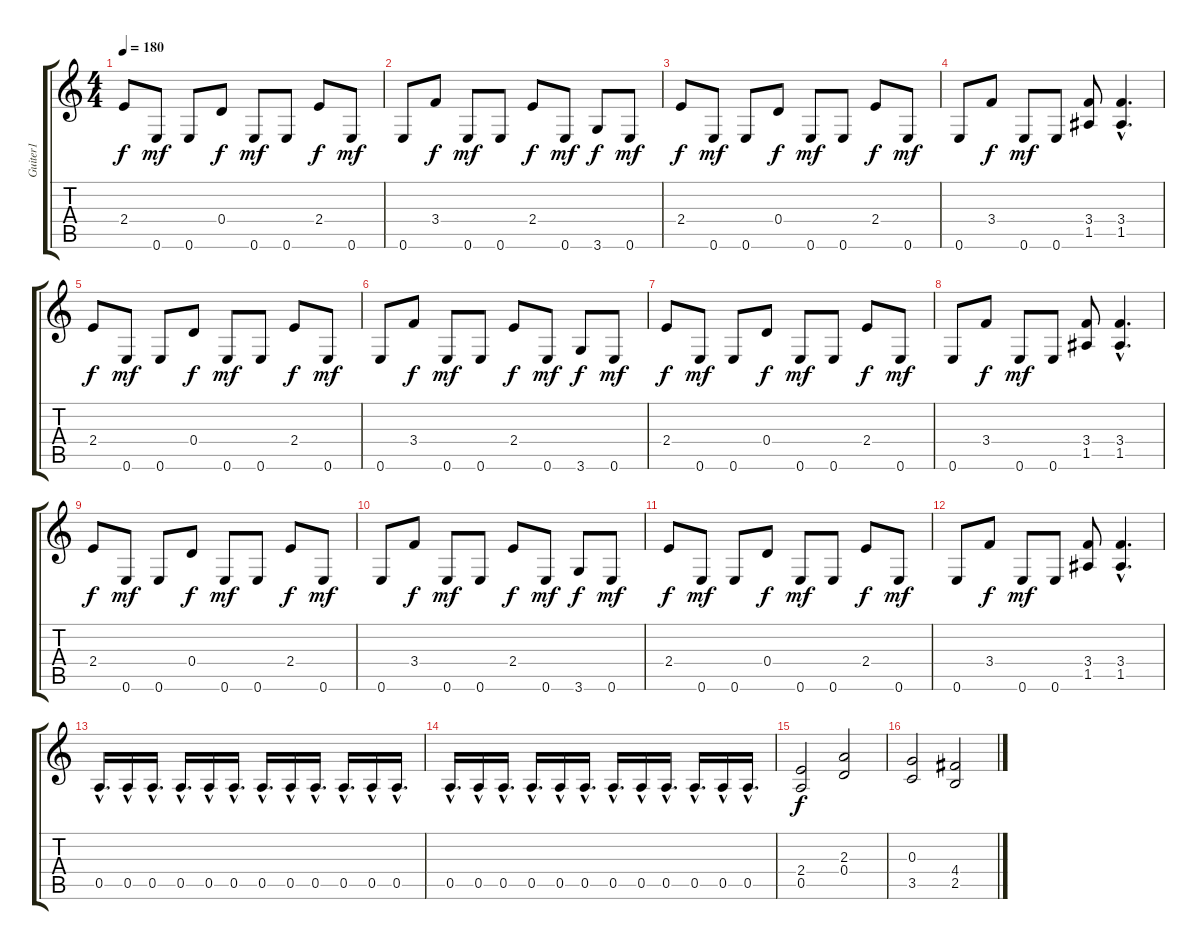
\track ("Guiter1" "Guiter1") {instrument distortionguitar}
\staff {score tabs}
\tuning (E4 B3 G3 D3 A2 E2) {hide}
\ts (4 4)
\tempo 180
\clef g2
\ks c
2.4.8{dy f} 0.6.8{dy mf} 0.6.8 0.4.8{dy f} 0.6.8{dy mf} 0.6.8 2.4.8{dy f} 0.6.8{dy mf} |
0.6.8 3.4.8{dy f} 0.6.8{dy mf} 0.6.8 2.4.8{dy f} 0.6.8{dy mf} 3.6.8{dy f} 0.6.8{dy mf} |
2.4.8{dy f} 0.6.8{dy mf} 0.6.8 0.4.8{dy f} 0.6.8{dy mf} 0.6.8 2.4.8{dy f} 0.6.8{dy mf} |
0.6.8 3.4.8{dy f} 0.6.8{dy mf} 0.6.8 (3.4 1.5).8 (3.4{hac} 1.5{hac}).4{d} |
2.4.8{dy f} 0.6.8{dy mf} 0.6.8 0.4.8{dy f} 0.6.8{dy mf} 0.6.8 2.4.8{dy f} 0.6.8{dy mf} |
0.6.8 3.4.8{dy f} 0.6.8{dy mf} 0.6.8 2.4.8{dy f} 0.6.8{dy mf} 3.6.8{dy f} 0.6.8{dy mf} |
2.4.8{dy f} 0.6.8{dy mf} 0.6.8 0.4.8{dy f} 0.6.8{dy mf} 0.6.8 2.4.8{dy f} 0.6.8{dy mf} |
0.6.8 3.4.8{dy f} 0.6.8{dy mf} 0.6.8 (3.4 1.5).8 (3.4{hac} 1.5{hac}).4{d} |
2.4.8{dy f} 0.6.8{dy mf} 0.6.8 0.4.8{dy f} 0.6.8{dy mf} 0.6.8 2.4.8{dy f} 0.6.8{dy mf} |
0.6.8 3.4.8{dy f} 0.6.8{dy mf} 0.6.8 2.4.8{dy f} 0.6.8{dy mf} 3.6.8{dy f} 0.6.8{dy mf} |
2.4.8{dy f} 0.6.8{dy mf} 0.6.8 0.4.8{dy f} 0.6.8{dy mf} 0.6.8 2.4.8{dy f} 0.6.8{dy mf} |
0.6.8 3.4.8{dy f} 0.6.8{dy mf} 0.6.8 (3.4 1.5).8 (3.4{hac} 1.5{hac}).4{d} |
0.5{hac}.16{d} 0.5{hac}.16 0.5{hac}.16{d} 0.5{hac}.16{d} 0.5{hac}.16 0.5{hac}.16{d} 0.5{hac}.16{d} 0.5{hac}.16 0.5{hac}.16{d} 0.5{hac}.16{d} 0.5{hac}.16 0.5{hac}.16{d} |
0.5{hac}.16{d} 0.5{hac}.16 0.5{hac}.16{d} 0.5{hac}.16{d} 0.5{hac}.16 0.5{hac}.16{d} 0.5{hac}.16{d} 0.5{hac}.16 0.5{hac}.16{d} 0.5{hac}.16{d} 0.5{hac}.16 0.5{hac}.16{d} |
(2.4 0.5).2{dy f} (2.3 0.4).2 |
(0.3 3.5).2 (4.4 2.5).2
